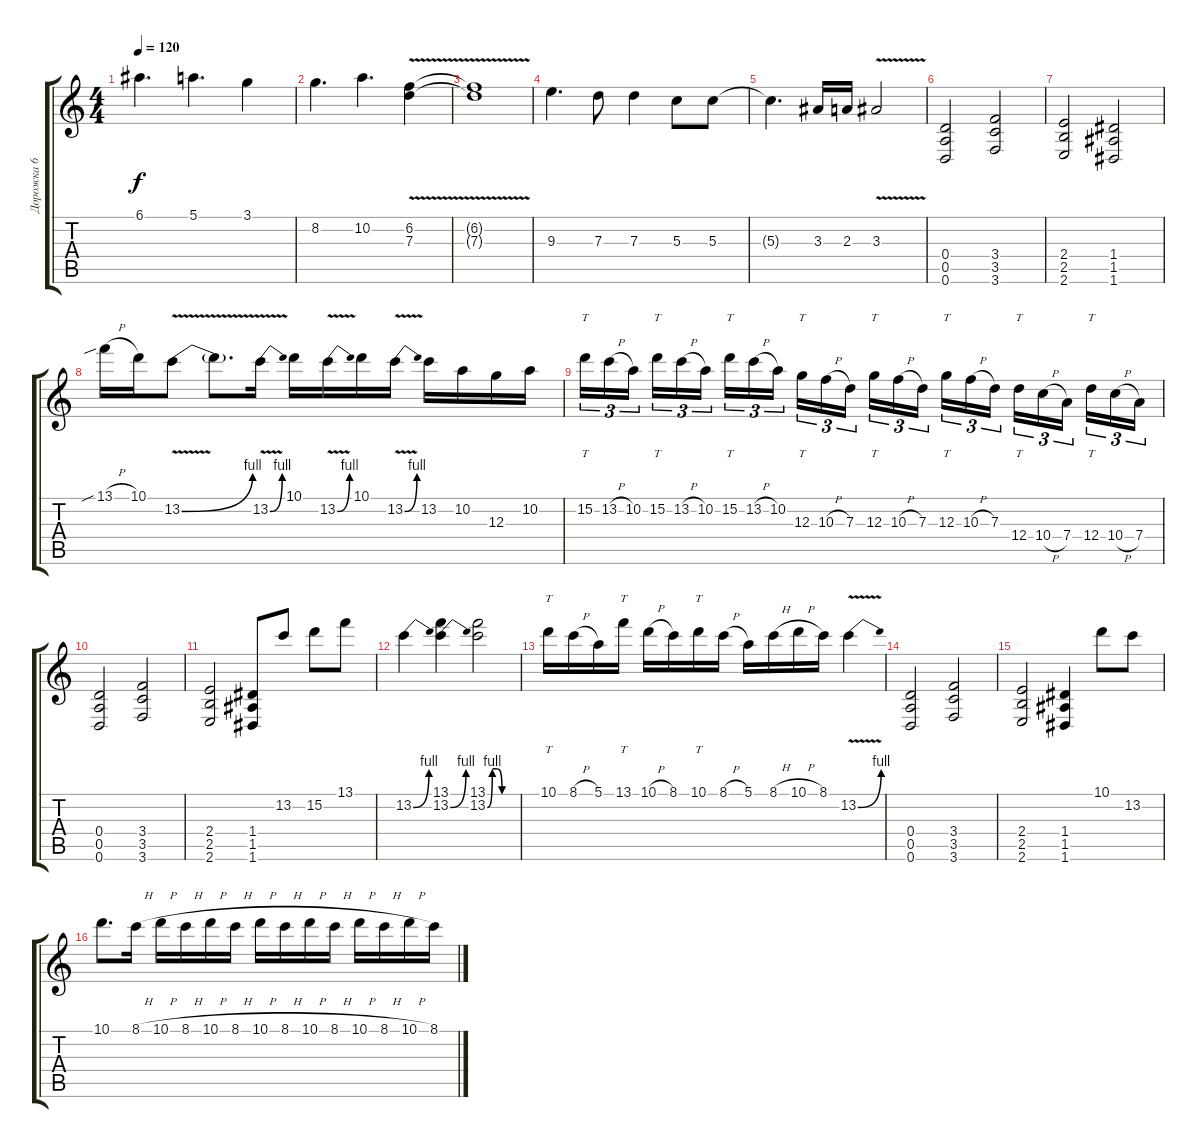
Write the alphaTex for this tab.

\track ("Дорожка 6" "Дорожка 6") {instrument distortionguitar}
\staff {score tabs}
\tuning (E4 B3 G3 D3 A2 D2) {hide}
\ts (4 4)
\tempo 120
\clef g2
\ks c
6.1.4{d dy f} 5.1.4{d} 3.1.4 |
8.2.4{d} 10.2.4{d} (6.2 7.3{v}).4 |
(6.2{t} 7.3{t}).1 |
9.3.4{d} 7.3.8 7.3.4 5.3.8 5.3.8 |
5.3{t}.4{d} 3.3.16 2.3.16 3.3{v}.2 |
(0.4 0.5 0.6).2 (3.4 3.5 3.6).2 |
(2.4 2.5 2.6).2 (1.4 1.5 1.6).2 |
13.1{sib h}.16 10.1.16 13.2{be (bend 0 0 60 4) v}.8 13.2{t}.8{d} 13.2{be (bend 0 0 60 4) v}.16 10.1.16 13.2{be (bend 0 0 60 4) v}.16 10.1.16 13.2{be (bend 0 0 60 4) v}.16 13.2.16 10.2.16 12.3.16 10.2.16 |
15.2.16{tt tu (3 2)} 13.2{h}.16{tu (3 2)} 10.2.16{tu (3 2) beam splitsecondary} 15.2.16{tt tu (3 2)} 13.2{h}.16{tu (3 2)} 10.2.16{tu (3 2)} 15.2.16{tt tu (3 2)} 13.2{h}.16{tu (3 2)} 10.2.16{tu (3 2) beam splitsecondary} 12.3.16{tt tu (3 2)} 10.3{h}.16{tu (3 2)} 7.3.16{tu (3 2)} 12.3.16{tt tu (3 2)} 10.3{h}.16{tu (3 2)} 7.3.16{tu (3 2) beam splitsecondary} 12.3.16{tt tu (3 2)} 10.3{h}.16{tu (3 2)} 7.3.16{tu (3 2)} 12.4.16{tt tu (3 2)} 10.4{h}.16{tu (3 2)} 7.4.16{tu (3 2) beam splitsecondary} 12.4.16{tt tu (3 2)} 10.4{h}.16{tu (3 2)} 7.4.16{tu (3 2)} |
(0.4 0.5 0.6).2 (3.4 3.5 3.6).2 |
(2.4 2.5 2.6).2 (1.4 1.5 1.6).8 13.2.8 15.2.8 13.1.8 |
13.2{be (bend 0 0 60 4)}.4 (13.1 13.2{be (bend 0 0 60 4)}).4 (13.1 13.2{be (custom 0 0 10 4 20 4 30 0 60 0)}).2 |
10.1.16{tt} 8.1{h}.16 5.1.16 13.1.16{tt} 10.1{h}.16 8.1.16 10.1.16{tt} 8.1{h}.16 5.1.16 8.1{h}.16 10.1{h}.16 8.1.16 13.2{be (bend 0 0 60 4) v}.4 |
(0.4 0.5 0.6).2 (3.4 3.5 3.6).2 |
(2.4 2.5 2.6).2 (1.4 1.5 1.6).4 10.1.8 13.2.8 |
10.1.8{d} 8.1{h}.16 10.1{h}.16 8.1{h}.16 10.1{h}.16 8.1{h}.16 10.1{h}.16 8.1{h}.16 10.1{h}.16 8.1{h}.16 10.1{h}.16 8.1{h}.16 10.1{h}.16 8.1.16
